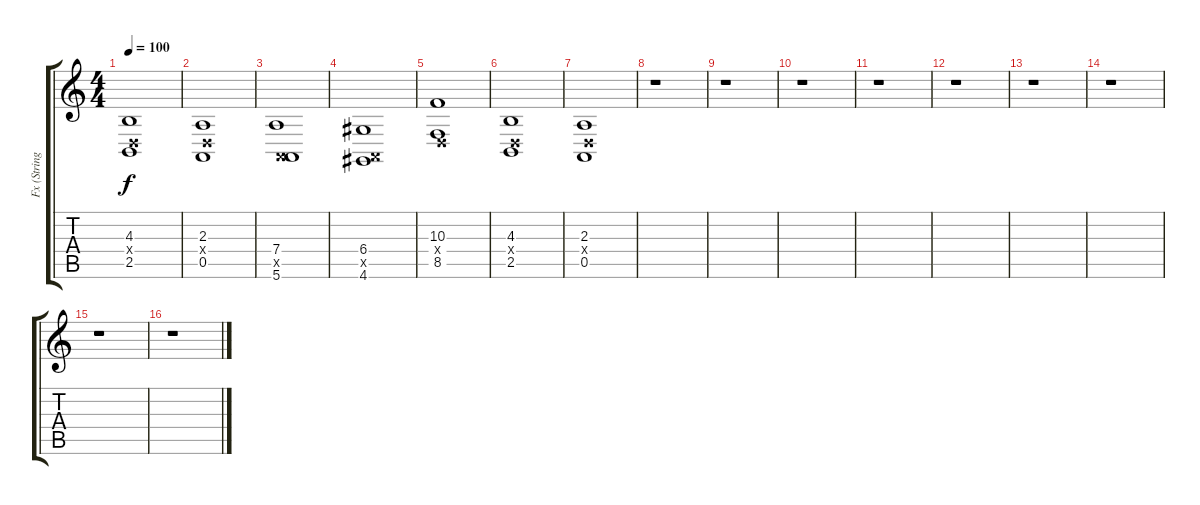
\track ("Fx (String Ensemble)" "Fx (String") {instrument stringensemble1}
\staff {score tabs}
\tuning (E4 B3 G3 D3 A2 E2) {hide}
\ts (4 4)
\tempo 100
\clef g2
\ks c
(4.3 0.4{x} 2.5).1{dy f} |
(2.3 0.4{x} 0.5).1 |
(7.4 0.5{x} 5.6).1 |
(6.4 0.5{x} 4.6).1 |
(10.3 0.4{x} 8.5).1 |
(4.3 0.4{x} 2.5).1 |
(2.3 0.4{x} 0.5).1 |
r.1 |
r.1 |
r.1 |
r.1 |
r.1 |
r.1 |
r.1 |
r.1 |
r.1
